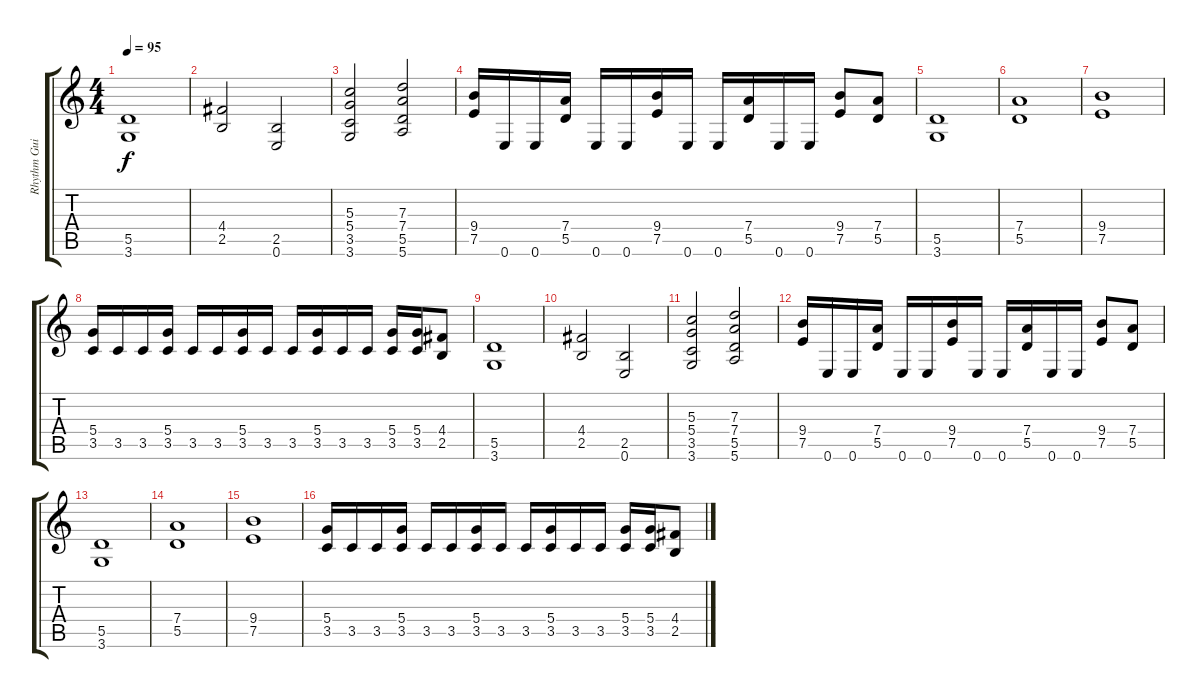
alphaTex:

\track ("Rhythm Guitar 2" "Rhythm Gui") {instrument overdrivenguitar}
\staff {score tabs}
\tuning (E4 B3 G3 D3 A2 E2) {hide}
\ts (4 4)
\tempo 95
\clef g2
\ks c
(5.5 3.6).1{dy f} |
(4.4 2.5).2 (2.5 0.6).2 |
(5.3 5.4 3.5 3.6).2 (7.3 7.4 5.5 5.6).2 |
(9.4 7.5).16 0.6.16 0.6.16 (7.4 5.5).16 0.6.16 0.6.16 (9.4 7.5).16 0.6.16 0.6.16 (7.4 5.5).16 0.6.16 0.6.16 (9.4 7.5).8 (7.4 5.5).8 |
(5.5 3.6).1 |
(7.4 5.5).1 |
(9.4 7.5).1 |
(5.4 3.5).16 3.5.16 3.5.16 (5.4 3.5).16 3.5.16 3.5.16 (5.4 3.5).16 3.5.16 3.5.16 (5.4 3.5).16 3.5.16 3.5.16 (5.4 3.5).16 (5.4 3.5).16 (4.4 2.5).8 |
(5.5 3.6).1 |
(4.4 2.5).2 (2.5 0.6).2 |
(5.3 5.4 3.5 3.6).2 (7.3 7.4 5.5 5.6).2 |
(9.4 7.5).16 0.6.16 0.6.16 (7.4 5.5).16 0.6.16 0.6.16 (9.4 7.5).16 0.6.16 0.6.16 (7.4 5.5).16 0.6.16 0.6.16 (9.4 7.5).8 (7.4 5.5).8 |
(5.5 3.6).1 |
(7.4 5.5).1 |
(9.4 7.5).1 |
(5.4 3.5).16 3.5.16 3.5.16 (5.4 3.5).16 3.5.16 3.5.16 (5.4 3.5).16 3.5.16 3.5.16 (5.4 3.5).16 3.5.16 3.5.16 (5.4 3.5).16 (5.4 3.5).16 (4.4 2.5).8
